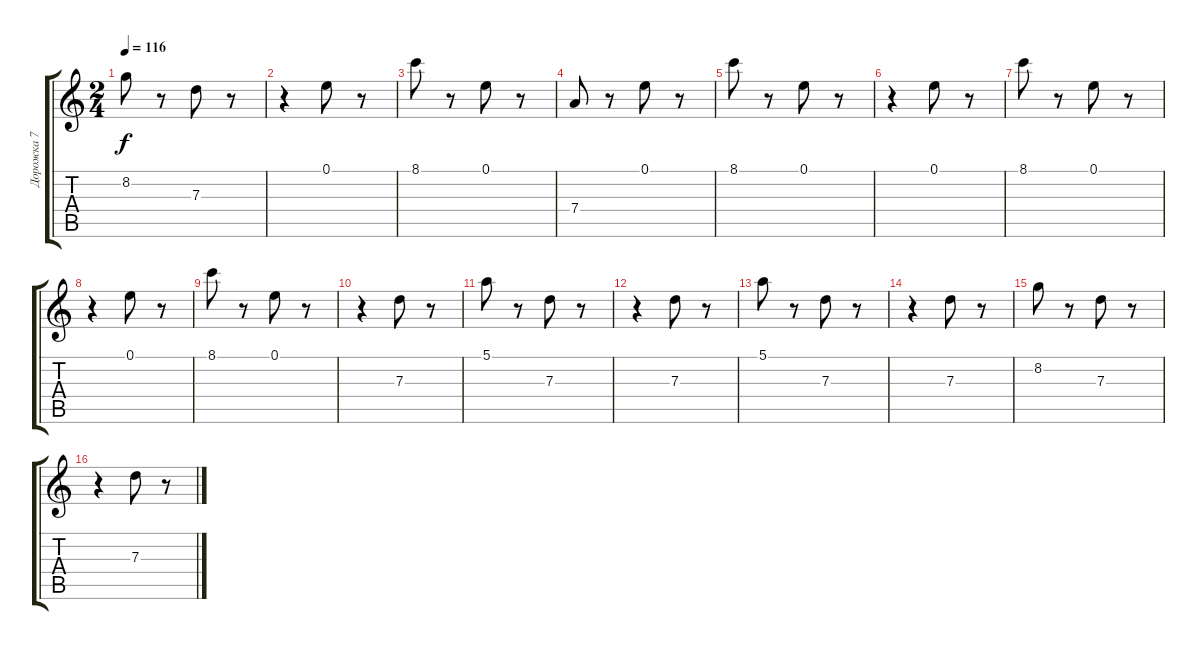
\track ("Дорожка 7" "Дорожка 7") {instrument acousticguitarsteel}
\staff {score tabs}
\tuning (E4 B3 G3 D3 A2 E2) {hide}
\ts (2 4)
\tempo 116
\clef g2
\ks c
8.2.8{dy f} r.8 7.3.8 r.8 |
r.4 0.1.8 r.8 |
8.1.8 r.8 0.1.8 r.8 |
7.4.8 r.8 0.1.8 r.8 |
8.1.8 r.8 0.1.8 r.8 |
r.4 0.1.8 r.8 |
8.1.8 r.8 0.1.8 r.8 |
r.4 0.1.8 r.8 |
8.1.8 r.8 0.1.8 r.8 |
r.4 7.3.8 r.8 |
5.1.8 r.8 7.3.8 r.8 |
r.4 7.3.8 r.8 |
5.1.8 r.8 7.3.8 r.8 |
r.4 7.3.8 r.8 |
8.2.8 r.8 7.3.8 r.8 |
r.4 7.3.8 r.8
